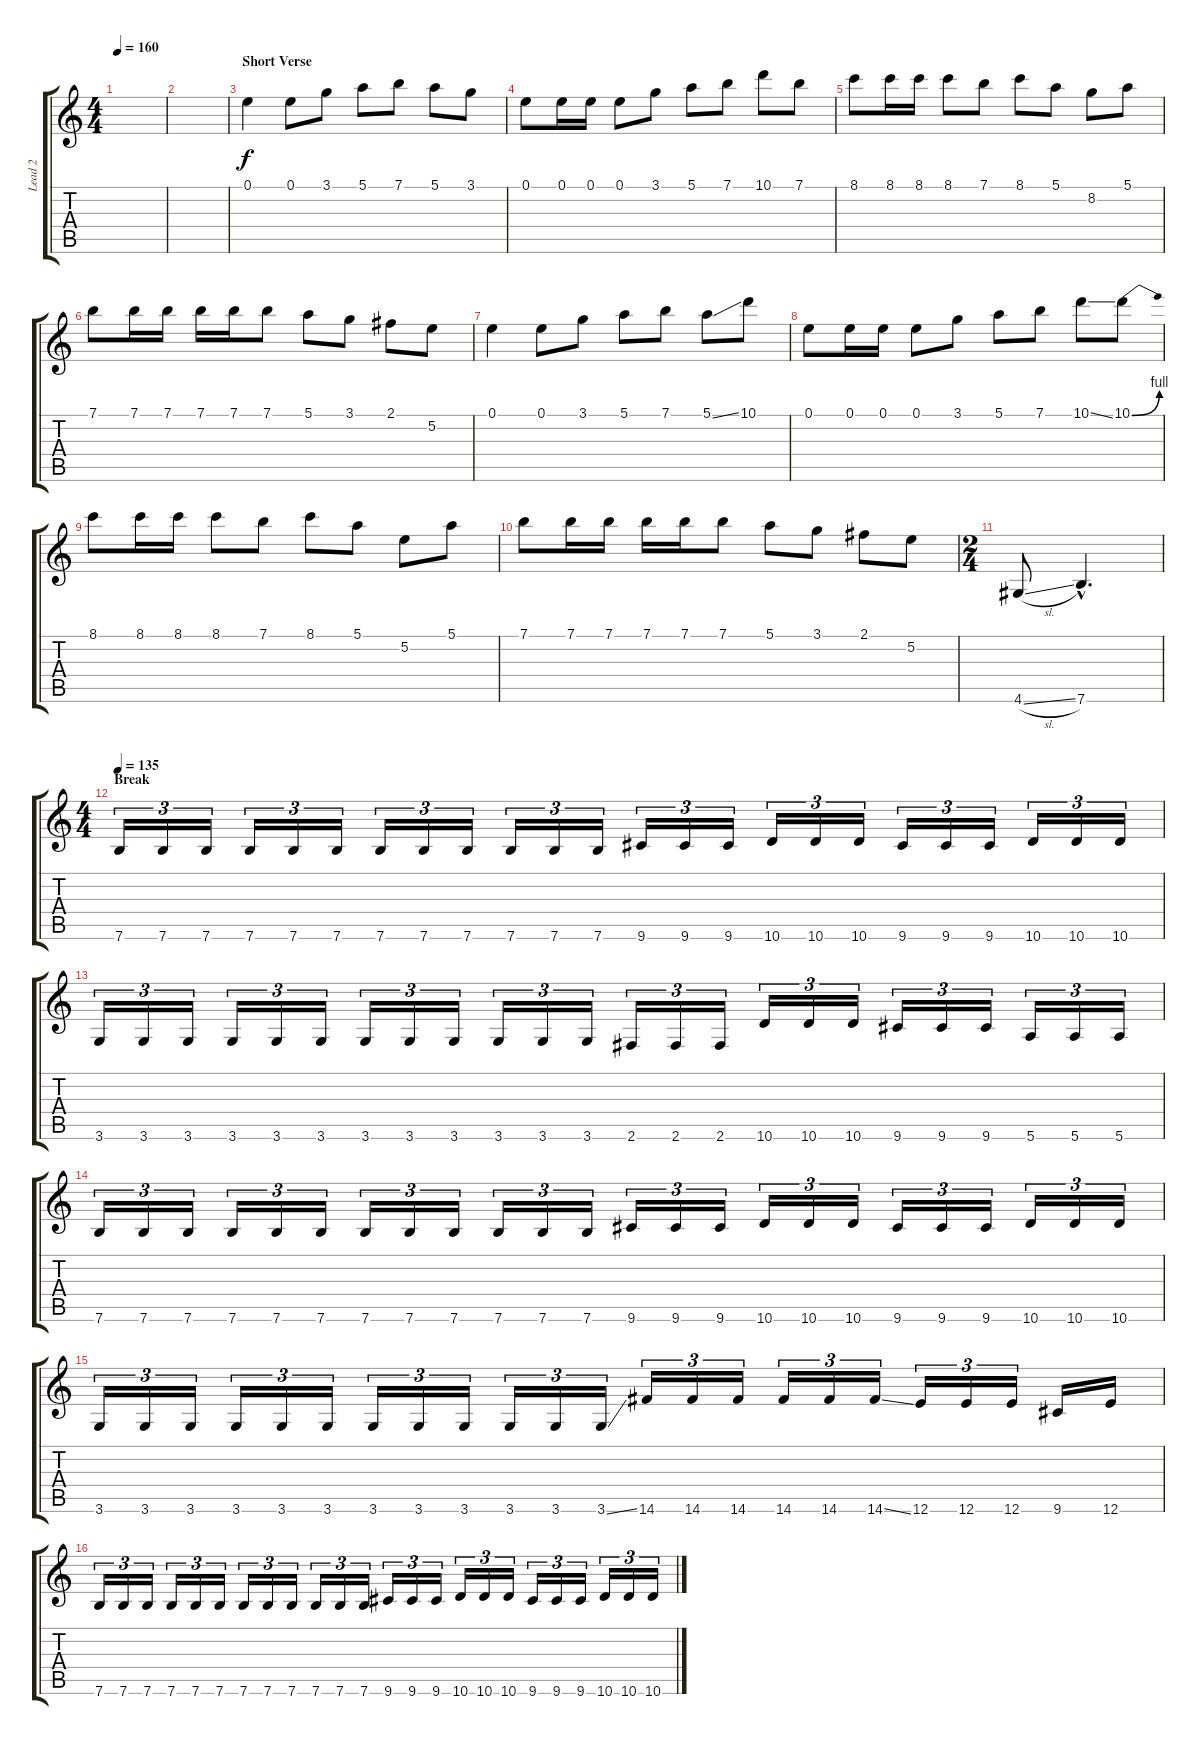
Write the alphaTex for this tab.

\track ("Lead 2" "Lead 2") {instrument distortionguitar}
\staff {score tabs}
\tuning (E4 B3 G3 D3 A2 E2) {hide}
\ts (4 4)
\tempo 160
\clef g2
\ks c
|
|
\section ("" "Short Verse")
0.1.4{dy f} 0.1.8 3.1.8 5.1.8 7.1.8 5.1.8 3.1.8 |
0.1.8 0.1.16 0.1.16 0.1.8 3.1.8 5.1.8 7.1.8 10.1.8 7.1.8 |
8.1.8 8.1.16 8.1.16 8.1.8 7.1.8 8.1.8 5.1.8 8.2.8 5.1.8 |
7.1.8 7.1.16 7.1.16 7.1.16 7.1.16 7.1.8 5.1.8 3.1.8 2.1.8 5.2.8 |
0.1.4 0.1.8 3.1.8 5.1.8 7.1.8 5.1{ss}.8 10.1.8 |
0.1.8 0.1.16 0.1.16 0.1.8 3.1.8 5.1.8 7.1.8 10.1{ss}.8 10.1{be (bend 0 0 60 4)}.8 |
8.1.8 8.1.16 8.1.16 8.1.8 7.1.8 8.1.8 5.1.8 5.2.8 5.1.8 |
7.1.8 7.1.16 7.1.16 7.1.16 7.1.16 7.1.8 5.1.8 3.1.8 2.1.8 5.2.8 |
\ts (2 4)
4.6{sl}.8 7.6{hac}.4{d} |
\ts (4 4)
\section ("" "Break")
\tempo 135
7.6.16{tu (3 2)} 7.6.16{tu (3 2)} 7.6.16{tu (3 2)} 7.6.16{tu (3 2)} 7.6.16{tu (3 2)} 7.6.16{tu (3 2)} 7.6.16{tu (3 2)} 7.6.16{tu (3 2)} 7.6.16{tu (3 2)} 7.6.16{tu (3 2)} 7.6.16{tu (3 2)} 7.6.16{tu (3 2)} 9.6.16{tu (3 2)} 9.6.16{tu (3 2)} 9.6.16{tu (3 2)} 10.6.16{tu (3 2)} 10.6.16{tu (3 2)} 10.6.16{tu (3 2)} 9.6.16{tu (3 2)} 9.6.16{tu (3 2)} 9.6.16{tu (3 2)} 10.6.16{tu (3 2)} 10.6.16{tu (3 2)} 10.6.16{tu (3 2)} |
3.6.16{tu (3 2)} 3.6.16{tu (3 2)} 3.6.16{tu (3 2)} 3.6.16{tu (3 2)} 3.6.16{tu (3 2)} 3.6.16{tu (3 2)} 3.6.16{tu (3 2)} 3.6.16{tu (3 2)} 3.6.16{tu (3 2)} 3.6.16{tu (3 2)} 3.6.16{tu (3 2)} 3.6.16{tu (3 2)} 2.6.16{tu (3 2)} 2.6.16{tu (3 2)} 2.6.16{tu (3 2)} 10.6.16{tu (3 2)} 10.6.16{tu (3 2)} 10.6.16{tu (3 2)} 9.6.16{tu (3 2)} 9.6.16{tu (3 2)} 9.6.16{tu (3 2)} 5.6.16{tu (3 2)} 5.6.16{tu (3 2)} 5.6.16{tu (3 2)} |
7.6.16{tu (3 2)} 7.6.16{tu (3 2)} 7.6.16{tu (3 2)} 7.6.16{tu (3 2)} 7.6.16{tu (3 2)} 7.6.16{tu (3 2)} 7.6.16{tu (3 2)} 7.6.16{tu (3 2)} 7.6.16{tu (3 2)} 7.6.16{tu (3 2)} 7.6.16{tu (3 2)} 7.6.16{tu (3 2)} 9.6.16{tu (3 2)} 9.6.16{tu (3 2)} 9.6.16{tu (3 2)} 10.6.16{tu (3 2)} 10.6.16{tu (3 2)} 10.6.16{tu (3 2)} 9.6.16{tu (3 2)} 9.6.16{tu (3 2)} 9.6.16{tu (3 2)} 10.6.16{tu (3 2)} 10.6.16{tu (3 2)} 10.6.16{tu (3 2)} |
3.6.16{tu (3 2)} 3.6.16{tu (3 2)} 3.6.16{tu (3 2)} 3.6.16{tu (3 2)} 3.6.16{tu (3 2)} 3.6.16{tu (3 2)} 3.6.16{tu (3 2)} 3.6.16{tu (3 2)} 3.6.16{tu (3 2)} 3.6.16{tu (3 2)} 3.6.16{tu (3 2)} 3.6{ss}.16{tu (3 2)} 14.6.16{tu (3 2)} 14.6.16{tu (3 2)} 14.6.16{tu (3 2)} 14.6.16{tu (3 2)} 14.6.16{tu (3 2)} 14.6{ss}.16{tu (3 2)} 12.6.16{tu (3 2)} 12.6.16{tu (3 2)} 12.6.16{tu (3 2)} 9.6.16 12.6.16 |
7.6.16{tu (3 2)} 7.6.16{tu (3 2)} 7.6.16{tu (3 2)} 7.6.16{tu (3 2)} 7.6.16{tu (3 2)} 7.6.16{tu (3 2)} 7.6.16{tu (3 2)} 7.6.16{tu (3 2)} 7.6.16{tu (3 2)} 7.6.16{tu (3 2)} 7.6.16{tu (3 2)} 7.6.16{tu (3 2)} 9.6.16{tu (3 2)} 9.6.16{tu (3 2)} 9.6.16{tu (3 2)} 10.6.16{tu (3 2)} 10.6.16{tu (3 2)} 10.6.16{tu (3 2)} 9.6.16{tu (3 2)} 9.6.16{tu (3 2)} 9.6.16{tu (3 2)} 10.6.16{tu (3 2)} 10.6.16{tu (3 2)} 10.6.16{tu (3 2)}
